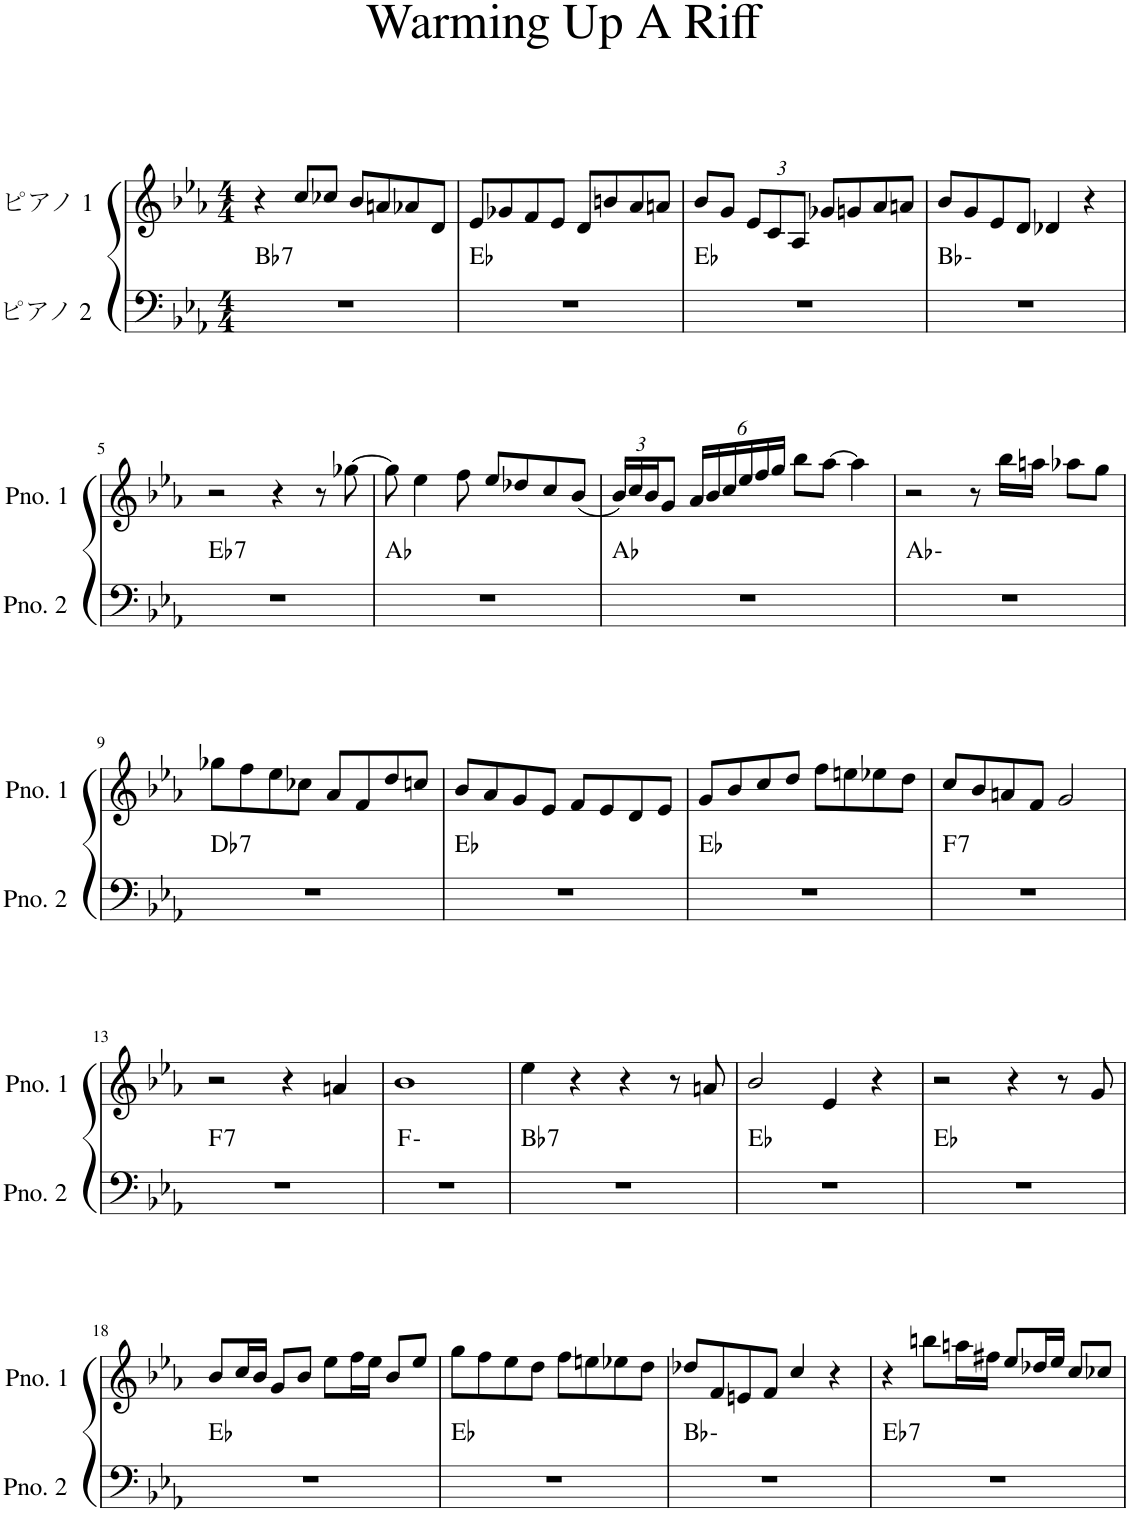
**kern	**harte	**kern
*part2	*part2	*part1
*staff2	*	*staff1
*I"ピアノ 2	*	*I"ピアノ 1
*clefF4	*	*clefG2
*k[b-e-a-]	*	*k[b-e-a-]
*M4/4	*	*M4/4
=1	=1	=1
!	!LO:H:kt=7	!
1r	Bb:7	4r
.	.	8cc/L
.	.	8cc-X/J
.	.	8b-/L
.	.	8an/
.	.	8a-X/
.	.	8d/J
=2	=2	=2
1r	Eb:maj	8e-/L
.	.	8g-X/
.	.	8f/
.	.	8e-/J
.	.	8d/L
.	.	8bn/
.	.	8a-/
.	.	8an/J
=3	=3	=3
1r	Eb:maj	8b-/L
.	.	8g/J
*	*	*Xbrackettup
.	.	12e-/L
.	.	12c/
.	.	12A-/J
.	.	8g-X/L
.	.	8gn/
.	.	8a-/
.	.	8an/J
=4	=4	=4
1r	Bb:min	8b-/L
.	.	8g/
.	.	8e-/
.	.	8d/J
.	.	4d-X/
.	.	4r
!!LO:LB:g=z
=5	=5	=5
!	!LO:H:kt=7	!
1r	Eb:7	2r
.	.	4r
.	.	8r
.	.	[8gg-X\
=6	=6	=6
1r	Ab:maj	8gg-\]
.	.	4ee-\
.	.	8ff\
.	.	8ee-/L
.	.	8dd-X/
.	.	8cc/
.	.	(8b-/J
=7	=7	=7
1r	Ab:maj	24b-/LL)
.	.	24cc/
.	.	24b-/J
.	.	8g/J
.	.	24a-/LL
.	.	24b-/
.	.	24cc/
.	.	24ee-/
.	.	24ff/
.	.	24gg/JJ
.	.	8bb-\L
.	.	[8aa-\J
.	.	4aa-\]
=8	=8	=8
1r	Ab:min	2r
.	.	8r
.	.	16bb-\LL
.	.	16aan\JJ
.	.	8aa-X\L
.	.	8gg\J
!!LO:LB:g=z
=9	=9	=9
!	!LO:H:kt=7	!
1r	Db:7	8gg-X\L
.	.	8ff\
.	.	8ee-\
.	.	8cc-X\J
.	.	8a-/L
.	.	8f/
.	.	8dd/
.	.	8ccn/J
=10	=10	=10
1r	Eb:maj	8b-/L
.	.	8a-/
.	.	8g/
.	.	8e-/J
.	.	8f/L
.	.	8e-/
.	.	8d/
.	.	8e-/J
=11	=11	=11
1r	Eb:maj	8g/L
.	.	8b-/
.	.	8cc/
.	.	8dd/J
.	.	8ff\L
.	.	8een\
.	.	8ee-X\
.	.	8dd\J
=12	=12	=12
!	!LO:H:kt=7	!
1r	F:7	8cc/L
.	.	8b-/
.	.	8an/
.	.	8f/J
.	.	2g/
!!LO:LB:g=z
=13	=13	=13
!	!LO:H:kt=7	!
1r	F:7	2r
.	.	4r
.	.	4an/
=14	=14	=14
1r	F:min	1b-
=15	=15	=15
!	!LO:H:kt=7	!
1r	Bb:7	4ee-\
.	.	4r
.	.	4r
.	.	8r
.	.	8an/
=16	=16	=16
1r	Eb:maj	2b-/
.	.	4e-/
.	.	4r
=17	=17	=17
1r	Eb:maj	2r
.	.	4r
.	.	8r
.	.	8g/
!!LO:LB:g=z
=18	=18	=18
1r	Eb:maj	8b-/L
.	.	16cc/L
.	.	16b-/JJ
.	.	8g/L
.	.	8b-/J
.	.	8ee-\L
.	.	16ff\L
.	.	16ee-\JJ
.	.	8b-/L
.	.	8ee-/J
=19	=19	=19
1r	Eb:maj	8gg\L
.	.	8ff\
.	.	8ee-\
.	.	8dd\J
.	.	8ff\L
.	.	8een\
.	.	8ee-X\
.	.	8dd\J
=20	=20	=20
1r	Bb:min	8dd-X/L
.	.	8f/
.	.	8en/
.	.	8f/J
.	.	4cc/
.	.	4r
=21	=21	=21
!	!LO:H:kt=7	!
1r	Eb:7	4r
.	.	8bbn\L
.	.	16aan\L
.	.	16ff#X\JJ
.	.	8ee-/L
.	.	16dd-X/L
.	.	16ee-/JJ
.	.	8cc/L
.	.	8cc-X/J
=	=	=
*-	*-	*-
